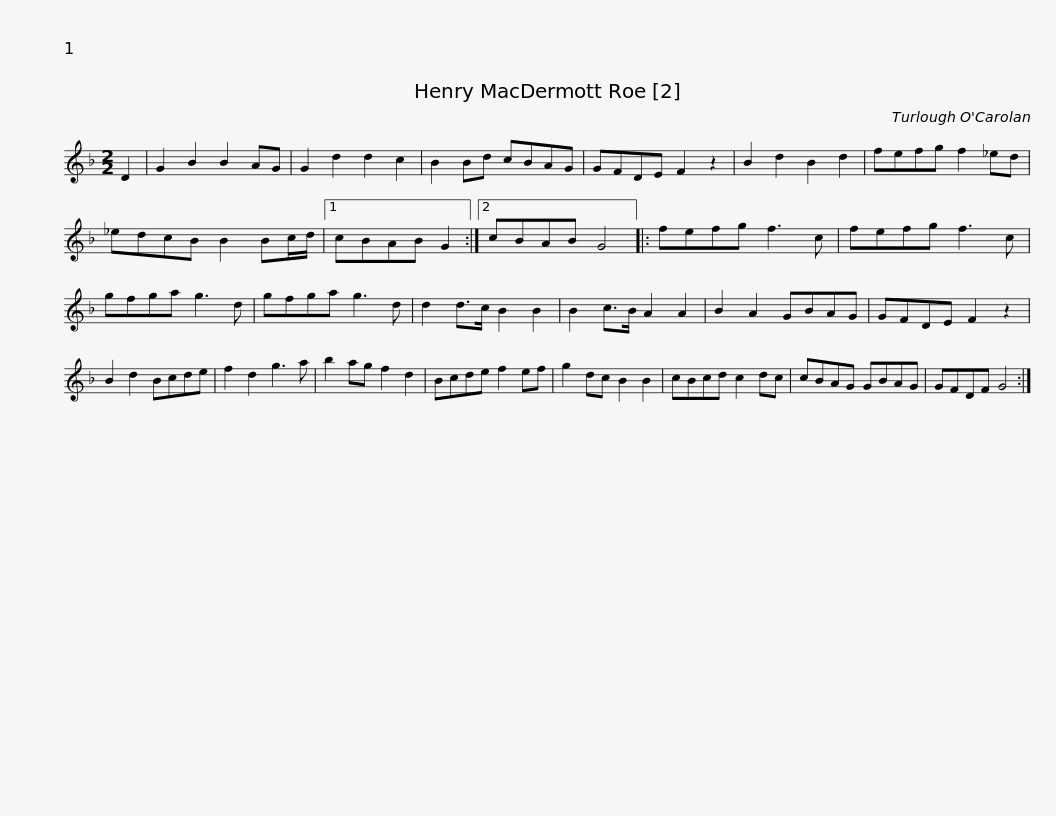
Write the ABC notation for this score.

X:1
L:1/8
M:2/2
I:linebreak $
K:F
V:1 treble
V:1
 D2 | G2 B2 B2 AG | G2 d2 d2 c2 | B2 Bd cBAG | GFDE F2 z2 | %5
 B2 d2 B2 d2 | fefg f2 _ed | _edcB B2 Bc/d/ |1$ cBAB G2 :|2 cBAB G4 |: %10
 fefg f3 c | fefg f3 c | gfga g3 d | gfga g3 d | d2 d>c B2 B2 |$ %15
 B2 c>B A2 A2 | B2 A2 GBAG | GFDE F2 z2 | B2 d2 Bcde | f2 d2 g3 a | %20
 b2 ag f2 d2 | Bcde f2 ef |$ g2 dc B2 B2 | cBcd c2 dc | cBAG GBAG | %25
 GFDF G4 :| %26
